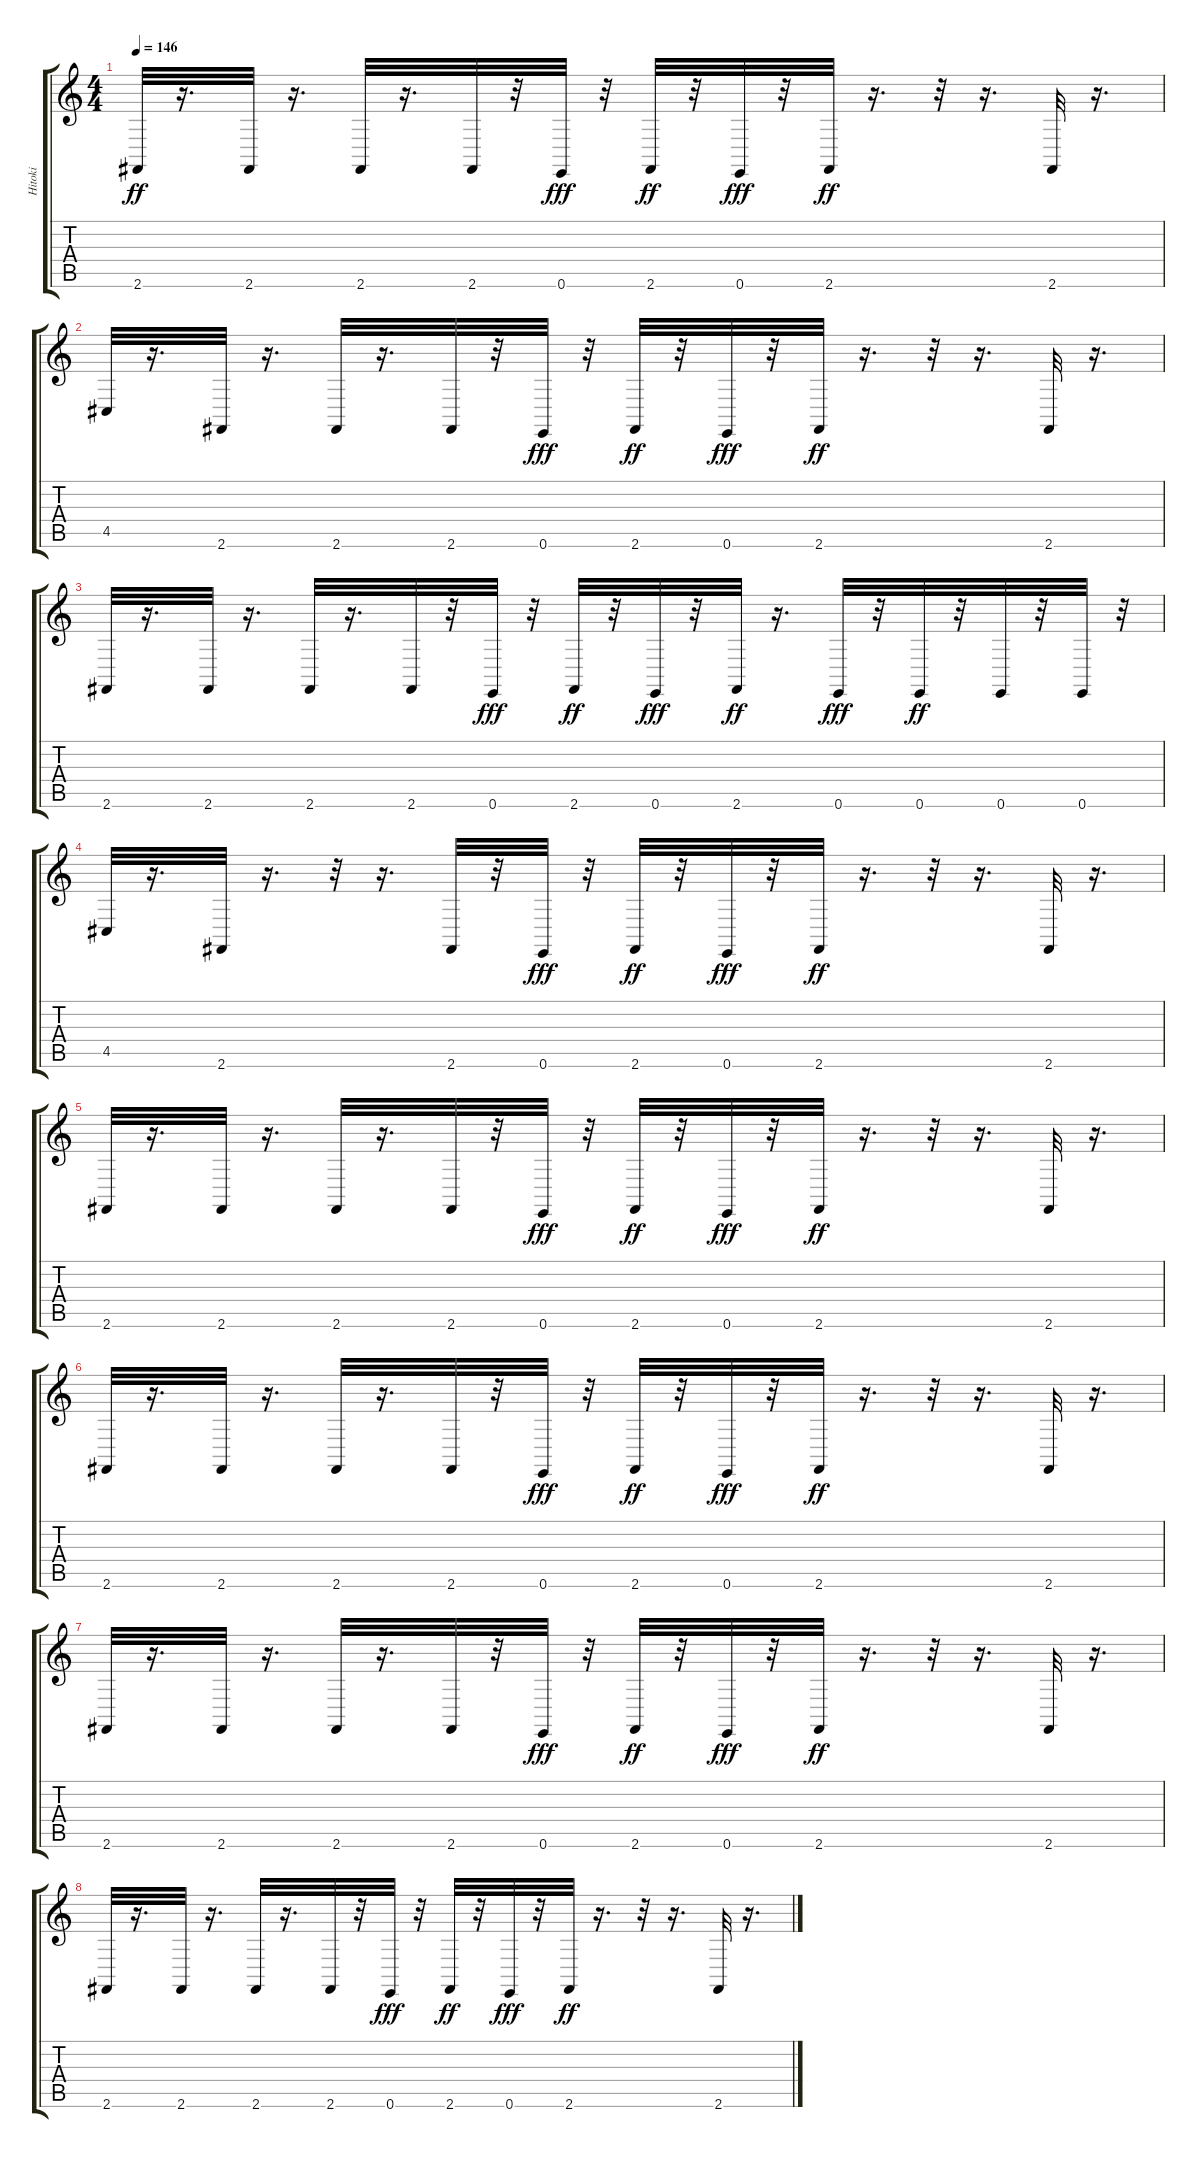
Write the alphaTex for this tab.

\track ("Hitoki " "Hitoki ") {instrument acousticgrandpiano}
\staff {score tabs}
\tuning (E4 B3 G3 D3 A2 E2) {hide}
\ts (4 4)
\tempo 146
\clef g2
\ks c
2.6.32{dy ff} r.16{d} 2.6.32 r.16{d} 2.6.32 r.16{d} 2.6.32 r.32 0.6.32{dy fff} r.32 2.6.32{dy ff} r.32 0.6.32{dy fff} r.32 2.6.32{dy ff} r.16{d} r.32 r.16{d} 2.6.32 r.16{d} |
4.5.32 r.16{d} 2.6.32 r.16{d} 2.6.32 r.16{d} 2.6.32 r.32 0.6.32{dy fff} r.32 2.6.32{dy ff} r.32 0.6.32{dy fff} r.32 2.6.32{dy ff} r.16{d} r.32 r.16{d} 2.6.32 r.16{d} |
2.6.32 r.16{d} 2.6.32 r.16{d} 2.6.32 r.16{d} 2.6.32 r.32 0.6.32{dy fff} r.32 2.6.32{dy ff} r.32 0.6.32{dy fff} r.32 2.6.32{dy ff} r.16{d} 0.6.32{dy fff} r.32 0.6.32{dy ff} r.32 0.6.32 r.32 0.6.32 r.32 |
4.5.32 r.16{d} 2.6.32 r.16{d} r.32 r.16{d} 2.6.32 r.32 0.6.32{dy fff} r.32 2.6.32{dy ff} r.32 0.6.32{dy fff} r.32 2.6.32{dy ff} r.16{d} r.32 r.16{d} 2.6.32 r.16{d} |
2.6.32 r.16{d} 2.6.32 r.16{d} 2.6.32 r.16{d} 2.6.32 r.32 0.6.32{dy fff} r.32 2.6.32{dy ff} r.32 0.6.32{dy fff} r.32 2.6.32{dy ff} r.16{d} r.32 r.16{d} 2.6.32 r.16{d} |
2.6.32 r.16{d} 2.6.32 r.16{d} 2.6.32 r.16{d} 2.6.32 r.32 0.6.32{dy fff} r.32 2.6.32{dy ff} r.32 0.6.32{dy fff} r.32 2.6.32{dy ff} r.16{d} r.32 r.16{d} 2.6.32 r.16{d} |
2.6.32 r.16{d} 2.6.32 r.16{d} 2.6.32 r.16{d} 2.6.32 r.32 0.6.32{dy fff} r.32 2.6.32{dy ff} r.32 0.6.32{dy fff} r.32 2.6.32{dy ff} r.16{d} r.32 r.16{d} 2.6.32 r.16{d} |
2.6.32 r.16{d} 2.6.32 r.16{d} 2.6.32 r.16{d} 2.6.32 r.32 0.6.32{dy fff} r.32 2.6.32{dy ff} r.32 0.6.32{dy fff} r.32 2.6.32{dy ff} r.16{d} r.32 r.16{d} 2.6.32 r.16{d}
